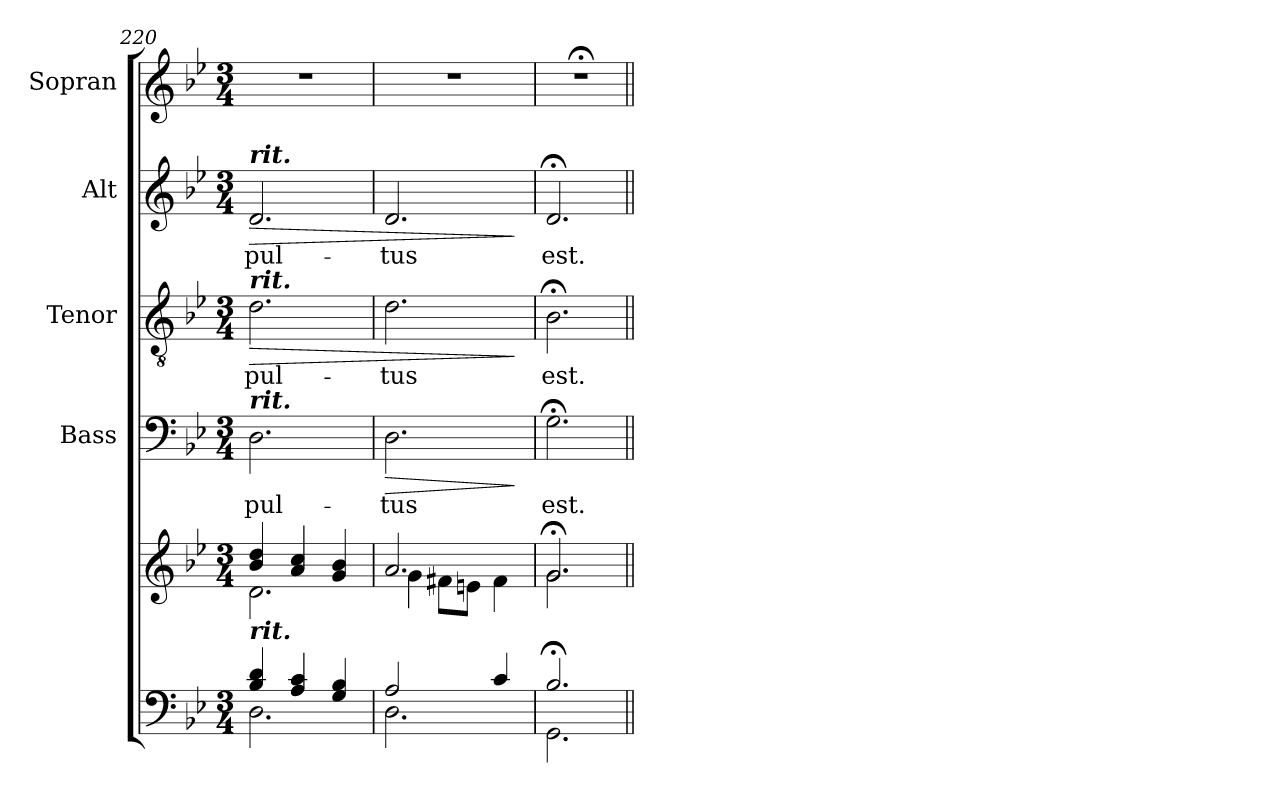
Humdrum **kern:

**kern	**kern	**kern	**text	**dynam	**kern	**text	**dynam	**kern	**text	**dynam	**kern
*part5	*part5	*part4	*part4	*part4	*part3	*part3	*part3	*part2	*part2	*part2	*part1
*staff6	*staff5	*staff4	*staff4	*staff4	*staff3	*staff3	*staff3	*staff2	*staff2	*staff2	*staff1
*	*	*I"Bass	*	*	*I"Tenor	*	*	*I"Alt	*	*	*I"Sopran
*	*	*I'B.	*	*	*I'T.	*	*	*I'A.	*	*	*I'S.
*clefF4	*clefG2	*clefF4	*	*	*clefGv2	*	*	*clefG2	*	*	*clefG2
*k[b-e-]	*k[b-e-]	*k[b-e-]	*	*	*k[b-e-]	*	*	*k[b-e-]	*	*	*k[b-e-]
*B-:	*B-:	*B-:	*	*	*B-:	*	*	*B-:	*	*	*B-:
*M3/4	*M3/4	*M3/4	*	*	*M3/4	*	*	*M3/4	*	*	*M3/4
=220	=220	=220	=220	=220	=220	=220	=220	=220	=220	=220	=220
*^	*^	*	*	*	*	*	*	*	*	*	*
!	!	!	!	!	!	!	!	!	!	!LO:TX:a:Bi:t=rit.	!	!	!
!	!	!	!	!	!	!	!LO:TX:a:Bi:t=rit.	!	!	!	!	!	!
!	!	!	!	!LO:TX:a:Bi:t=rit.	!	!	!	!	!	!	!	!	!
!	!	!LO:TX:b:Bi:t=rit.	!	!	!	!	!	!	!	!	!	!	!
!	!	!	!	!	!LO:LY:b	!	!	!LO:LY:b	!LO:HP:b	!	!LO:LY:b	!LO:HP:b	!
4B-/ 4d/	2.D\	4b-/ 4dd/	2.d\	2.D\	-pul-	.	2.d\	-pul-	>	2.d/	-pul-	>	2.r
4A/ 4c/	.	4a/ 4cc/	.	.	.	.	.	.	.	.	.	.	.
4G/ 4B-/	.	4g/ 4b-/	.	.	.	.	.	.	.	.	.	.	.
=221	=221	=221	=221	=221	=221	=221	=221	=221	=221	=221	=221	=221	=221
!	!	!	!	!	!LO:LY:b	!LO:HP:b	!	!LO:LY:b	!	!	!LO:LY:b	!	!
2A/	2.D\	2.a/	4g\	2.D\	-tus	>	2.d\	-tus	.	2.d/	-tus	.	2.r
.	.	.	8f#X\L	.	.	.	.	.	.	.	.	.	.
.	.	.	8en\J	.	.	.	.	.	.	.	.	.	.
4c/	.	.	4f#\	.	.	.	.	.	.	.	.	.	.
*v	*v	*	*	*	*	*	*	*	*	*	*	*	*
*	*v	*v	*	*	*	*	*	*	*	*	*	*
.	.	.	.	]	.	.	]	.	.	]	.
=222	=222	=222	=222	=222	=222	=222	=222	=222	=222	=222	=222
*^	*^	*	*	*	*	*	*	*	*	*	*
!	!	!	!	!	!LO:LY:b	!	!	!LO:LY:b	!	!	!LO:LY:b	!	!LO:N:vis=1
2.B-;</	2.GG\	2.g;</	2.g\	2.G;<\	est.	.	2.B-;<\	est.	.	2.d;</	est.	.	2.r;<
*v	*v	*	*	*	*	*	*	*	*	*	*	*	*
*	*v	*v	*	*	*	*	*	*	*	*	*	*
=||	=||	=||	=||	=||	=||	=||	=||	=||	=||	=||	=||
*-	*-	*-	*-	*-	*-	*-	*-	*-	*-	*-	*-
